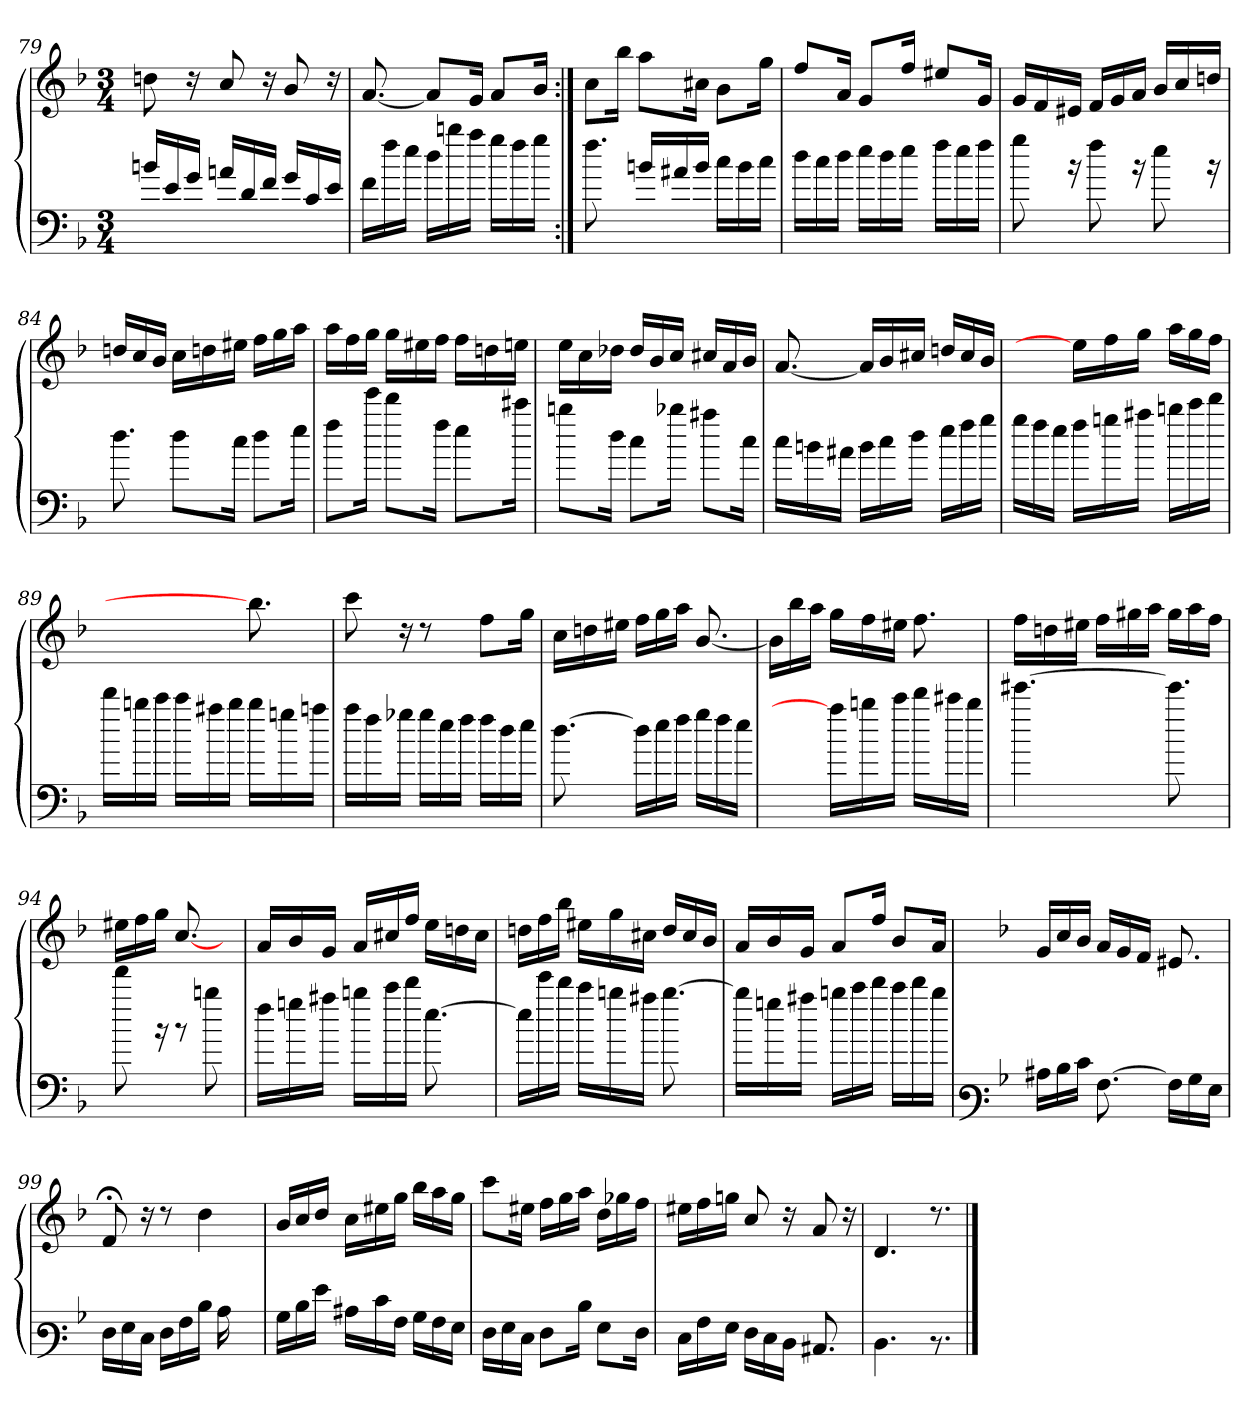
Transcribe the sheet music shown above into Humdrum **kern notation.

**kern	**kern
*part1	*part1
*staff2	*staff1
*clefF4	*clefG3
*k[b-]	*k[b-]
*M3/4	*M3/4
=79	=79
16b/LL	8b\
16e/	.
16g/JJ	16ra
16an/LL	8a/
16d/	.
16f/JJ	16ra
16g/LL	8g/
16c/	.
16e/JJ	16ra
=80	=80
16f\LL	([<8.f/
16ff\	.
16ee\JJ	.
16dd\LL	8f/L]
16bb\	.
16aa\JJ	16e/Jk
16gg\LL	8f/L
16ff\	.
16gg\JJ	16g/Jk
=81:|!	=81:|!
8.ff\	8a\L
.	16gg\Jk
16b/LL	8ff\L
16a#X/	.
16b/JJ	16a#\Jk
16cc\LL	8g\L
16b\	.
16cc\JJ	16ee\Jk
=82	=82
16dd\LL	8dd/L
16cc\	.
16dd\JJ	16f/Jk
16ee\LL	8e/L
16dd\	.
16ee\JJ	16dd/Jk
16ff\LL	8cc#X/L
16ee\	.
16ff\JJ	16e/Jk
!!LO:LB:g=z
=83	=83
8gg\	16e/LL
.	16d/
16ra	16c#X/JJ
8ff\	16d/LL
.	16e/
16ra	16f/JJ
8ee\	16g/LL
.	16a/
16ra	16b/JJ
=84	=84
8.dd\	16b/LL
.	16a/
.	16g/JJ
8dd\L	16a\LL
.	16bn\
16cc\Jk	16cc#X\JJ
8dd\L	16dd\LL
.	16ee\
16ee\Jk	16ff\JJ
=85	=85
8ff\L	16ff\LL
.	16dd\
16eee\Jk	16ee\JJ
8ddd\L	16ee\LL
.	16cc#X\
16ff\Jk	16dd\JJ
8ee\L	16dd\LL
.	16bn\
16ccc#\Jk	16ccn\JJ
=86	=86
8bb\L	16cc\LL
.	16a\
16dd\Jk	16b-X\JJ
8cc\L	16b-/LL
.	16g/
16bb-\Jk	16a/JJ
8aa#X\L	16a#/LL
.	16f/
16cc\Jk	16g/JJ
=87	=87
16cc\LL	[<8.f/
16b\	.
16a#X\JJ	.
16b\LL	16f/LL]
16cc\	16g/
16dd\JJ	16a#/JJ
16ee\LL	16b/LL
16ff\	16a#/
16gg\JJ	16g/JJ
!!LO:LB:g=z
=88	=88
16gg\LL	8.ryy
16ff\	.
16ee\JJ	.
16ff\LL	16cc\LL]
16ggn\	16dd\
16aa#X\JJ	16ee\JJ
16bb\LL	16ff\LL
16ccc\	16ee\
16ddd\JJ	16dd\JJ
=89	=89
16ddd\LL	4.ryy
16bb\	.
16ccc\JJ	.
16ccc\LL	.
16aa#X\	.
16bb\JJ	.
16bb\LL	8.gg\]
16ggn\	.
16aan\JJ	.
=90	=90
16aa\LL	8aa\
16ff\	.
16gg-X\JJ	16ra
16gg-\LL	8rb
16ee\	.
16ff\JJ	16ryy
16ff\LL	8dd\L
16dd\	.
16ee\JJ	16ee\Jk
=91	=91
[>8.dd\	16a\LL
.	16bn\
.	16cc#X\JJ
16dd\LL]	16dd\LL
16ee\	16ee\
16ff\JJ	16ff\JJ
16gg\LL	[>8.g/
16ff\	.
16ee\JJ	.
=92	=92
8.ryy	16g\LL]
.	16gg\
.	16ff\JJ
16aa\LL]	16ee\LL
16bb\	16dd\
16ccc\JJ	16cc#X\JJ
16ddd\LL	8.dd\
16ccc#\	.
16bb\JJ	.
!!LO:LB:g=z
=93	=93
[>4.eee#X\	(>16dd\LL
.	16bn\
.	16cc#X\JJ
.	16dd\LL
.	16ee#\
.	16ff\JJ
8.eee#\]	16ee#\LL
.	16ff\
.	16dd\JJ
=94	=94
8fff\	16cc#X\LL
.	16dd\
16ra	16ee\JJ
8rb	[<8.a/
8bb\L	.
.	16ryy
=95	=95
16ff\LL	16f/LL
16ggn\	16g/
16aa#X\JJ	16e/JJ
16bb\LL	16f/LL
16ccc\	16a#/
16ddd\JJ	16dd/JJ
[>8.ee\	16cc\LL
.	16b\
.	16a#\JJ
=96	=96
16ee\LL]	16b\LL
16eee\	16dd\
16ddd\JJ	16gg\JJ
16ccc\LL	16cc#X\LL
16bb\	16ee\
16aa#X\JJ	16a#\JJ
[>8.bb\	16b/LL
.	16a#/
.	16g/JJ
=97	=97
16bb\LL]	16f/LL
16ggn\	16g/
16aa#X\JJ	16e/JJ
16bb\LL	8f/L
16ccc\	.
16ddd\JJ	16dd/Jk
16ccc\LL	8g/L
16ddd\	.
16bb\JJ	16f/Jk
!!LO:PB:g=z
=98	=98
*clefF3	*
*k[b-]	*k[b-]
16c#X\LL	16e/LL
16d\	16a/
16e\JJ	16g/JJ
[>8.A\	16f/LL
.	16e/
.	16d/JJ
16A\LL]	8.c#X/
16B-\	.
16G\JJ	.
=99	=99
16F\LL	8d;</
16G\	.
16E\JJ	16ra
16F\LL	8rb
16A\	.
16d\JJ	4b-\
16c\LL	.
8ryy	.
=100	=100
16B-\LL	16g/LL
16d\	16a/
16g\JJ	16b-/JJ
16c#X\LL	16a\LL
16e\	16cc#X\
16A\JJ	16ee\JJ
16B-\LL	16gg\LL
16A\	16ff\
16G\JJ	16ee\JJ
=101	=101
16F\LL	8aa\L
16G\	.
16E\JJ	16cc#X\Jk
8F\L	16dd\LL
.	16ee\
16d\Jk	16ff\JJ
8G\L	16b-\LL
.	16ee-X\
16F\Jk	16dd\JJ
=102	=102
16E\LL	16cc#X\LL
16A\	16dd\
16G\JJ	16een\JJ
16F\LL	8a/
16E\	.
16D\JJ	16ra
8.C#X/	8f/
.	16ra
=103	=103
4.D\	4.B-/
8.rD	8.rb
==	==
*-	*-
